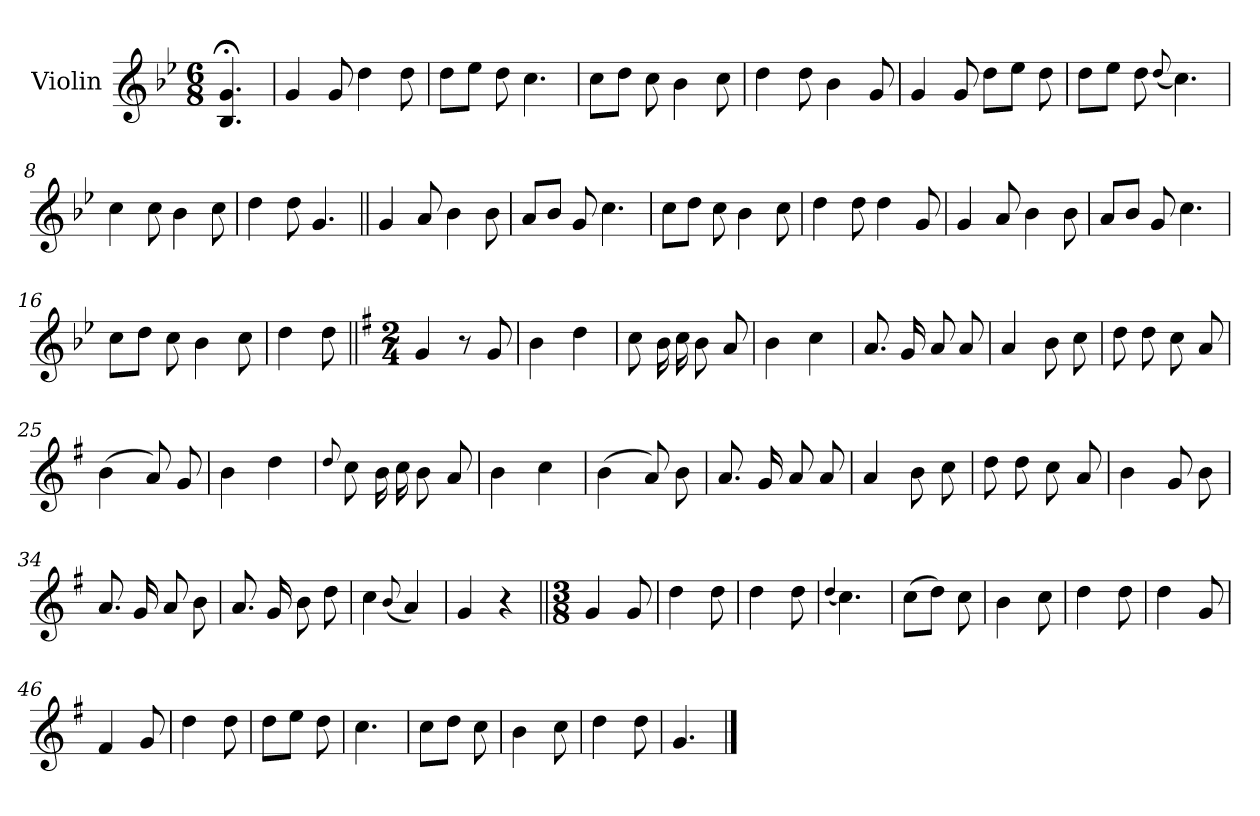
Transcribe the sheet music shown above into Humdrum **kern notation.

**kern
*part1
*staff1
*I"Violin
*I'Vln.
*clefG2
*k[b-e-]
*M6/8
=1
4.B-;</ 4.g;</
=2
4g/
8g/
4dd\
8dd\
=3
8dd\L
8ee-\J
8dd\
4.cc\
=4
8cc\L
8dd\J
8cc\
4b-\
8cc\
=5
4dd\
8dd\
4b-\
8g/
=6
4g/
8g/
8dd\L
8ee-\J
8dd\
!!LO:LB:g=z
=7
8dd\L
8ee-\J
8dd\
(<8qqdd/
4.cc\)
=8
4cc\
8cc\
4b-\
8cc\
=9
4dd\
8dd\
4.g/
=10||
4g/
8a/
4b-\
8b-\
=11
8a/L
8b-/J
8g/
4.cc\
=12
8cc\L
8dd\J
8cc\
4b-\
8cc\
!!LO:LB:g=z
=13
4dd\
8dd\
4dd\
8g/
=14
4g/
8a/
4b-\
8b-\
=15
8a/L
8b-/J
8g/
4.cc\
=16
8cc\L
8dd\J
8cc\
4b-\
8cc\
=17
4dd\
8dd\
=18||
*k[f#]
*M2/4
4g/
8r
8g/
=19
4b\
4dd\
!!LO:LB:g=z
=20
8cc\
16b\
16cc\
8b\
8a/
=21
4b\
4cc\
=22
8.a/
16g/
8a/
8a/
=23
4a/
8b\
8cc\
=24
8dd\
8dd\
8cc\
8a/
=25
(>4b\
8a/)
8g/
=26
4b\
4dd\
=27
8qqdd/
8cc\
16b\
16cc\
8b\
8a/
!!LO:LB:g=z
=28
4b\
4cc\
=29
(>4b\
8a/)
8b\
=30
8.a/
16g/
8a/
8a/
=31
4a/
8b\
8cc\
=32
8dd\
8dd\
8cc\
8a/
=33
4b\
8g/
8b\
=34
8.a/
16g/
8a/
8b\
=35
8.a/
16g/
8b\
8dd\
!!LO:LB:g=z
=36
4cc\
(<8qqb/
4a/)
=37
4g/
4r
=38||
*M3/8
4g/
8g/
=39
4dd\
8dd\
=40
4dd\
8dd\
=41
(<4qqdd/
4.cc\)
=42
(>8cc\L
8dd\J)
8cc\
=43
4b\
8cc\
=44
4dd\
8dd\
=45
4dd\
8g/
=46
4f#/
8g/
!!LO:LB:g=z
=47
4dd\
8dd\
=48
8dd\L
8ee\J
8dd\
=49
4.cc\
=50
8cc\L
8dd\J
8cc\
=51
4b\
8cc\
=52
4dd\
8dd\
=53
4.g/
==
*-
